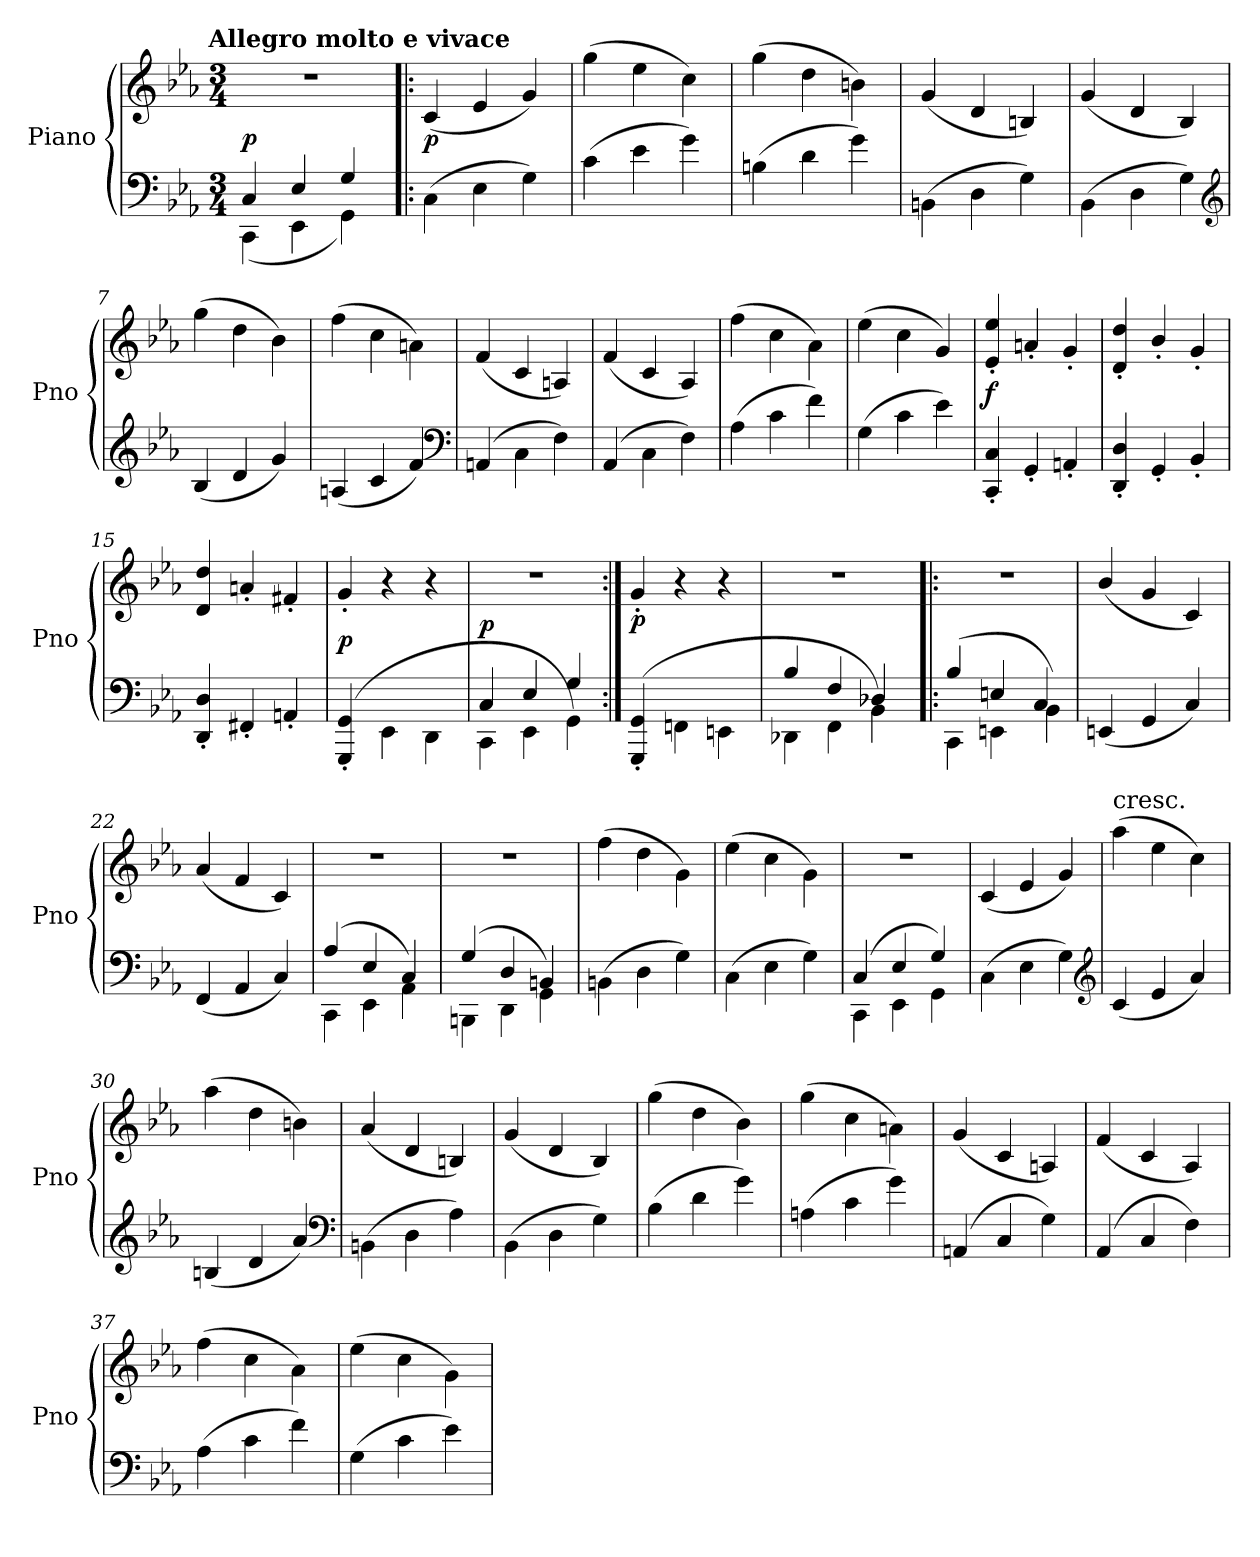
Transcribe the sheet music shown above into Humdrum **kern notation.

**kern	**kern	**dynam
*part1	*part1	*part1
*staff2	*staff1	*staff1/2
*I"Piano	*	*
*I'Pno	*	*
*clefF4	*clefG2	*
*k[b-e-a-]	*k[b-e-a-]	*
*c:	*c:	*
!!LO:TX:omd:t=Allegro molto e vivace
*M3/4	*M3/4	*
*MM320	*MM320	*
=1	=1	=1
*^	*	*
4C/	(4CC\	2.r	p
4E-/	4EE-\	.	.
4G/	4GG\)	.	.
*v	*v	*	*
=2!|:	=2!|:	=2!|:
(4C\	(4c/	p
4E-\	4e-/	.
4G\)	4g/)	.
=3	=3	=3
(4c\	(4gg\	.
4e-\	4ee-\	.
4g\)	4cc\)	.
=4	=4	=4
(4Bn\	(4gg\	.
4d\	4dd\	.
4g\)	4bn\)	.
=5	=5	=5
(4BBn\	(4g/	.
4D\	4d/	.
4G\)	4Bn/)	.
=6	=6	=6
(4BB-\	(4g/	.
4D\	4d/	.
4G\)	4B-/)	.
*clefG2	*	*
=7	=7	=7
(4B-/	(4gg\	.
4d/	4dd\	.
4g/)	4b-\)	.
=8	=8	=8
(4An/	(4ff\	.
4c/	4cc\	.
4f/)	4an\)	.
*clefF4	*	*
=9	=9	=9
(4AAn/	(4f/	.
4C\	4c/	.
4F\)	4An/)	.
=10	=10	=10
(4AA-/	(4f/	.
4C\	4c/	.
4F\)	4A-/)	.
=11	=11	=11
(4A-\	(4ff\	.
4c\	4cc\	.
4f\)	4a-\)	.
=12	=12	=12
(4G\	(4ee-\	.
4c\	4cc\	.
4e-\)	4g/)	.
=13	=13	=13
4CC'/ 4C'/	4e-'/ 4ee-'/	f
4GG'/	4an'/	.
4AAn'/	4g'/	.
=14	=14	=14
4DD'/ 4D'/	4d'/ 4dd'/	.
4GG'/	4b-'/	.
4BB-'/	4g'/	.
=15	=15	=15
4DD'/ 4D'/	4d/ 4dd/	.
4FF#X'/	4an'/	.
4AAn'/	4f#X'/	.
=16	=16	=16
(4GGG'/ 4GG'/	4g'/	p
4EE-\	4r	.
4DD\	4r	.
=17	=17	=17
*^	*	*
4C/	4CC\	2.r	p
4E-/	4EE-\	.	.
4G/	4GG\)	.	.
*v	*v	*	*
=18:|!	=18:|!	=18:|!
(4GGG'/ 4GG'/	4g'/	p
4FFn\	4r	.
4EEn\	4r	.
=19	=19	=19
*^	*	*
4B-/	4DD-X\	2.r	.
4F/	4FF\	.	.
4D-X/	4BB-\)	.	.
=20!|:	=20!|:	=20!|:	=20!|:
(4B-/	4CC\	2.r	.
4En/	4EEn\	.	.
4C/	4BB-\)	.	.
*v	*v	*	*
=21	=21	=21
(4EEn/	(4b-/	.
4GG/	4g/	.
4C/)	4c/)	.
=22	=22	=22
(4FF/	(4a-/	.
4AA-/	4f/	.
4C/)	4c/)	.
=23	=23	=23
*^	*	*
(4A-/	4CC\	2.r	.
4E-/	4EE-\	.	.
4C/)	4AA-\	.	.
=24	=24	=24	=24
(4G/	4BBBn\	2.r	.
4D/	4DD\	.	.
4BBn/)	4GG\	.	.
*v	*v	*	*
=25	=25	=25
(4BBn\	(4ff\	.
4D\	4dd\	.
4G\)	4g\)	.
=26	=26	=26
(4C\	(4ee-\	.
4E-\	4cc\	.
4G\)	4g\)	.
=27	=27	=27
*^	*	*
(4C/	4CC\	2.r	.
4E-/	4EE-\	.	.
4G/)	4GG\	.	.
*v	*v	*	*
=28	=28	=28
(4C\	(4c/	.
4E-\	4e-/	.
4G\)	4g/)	.
*clefG2	*	*
=29	=29	=29
!	!LO:TX:t=cresc.	!
(4c/	(4aa-\	.
4e-/	4ee-\	.
4a-/)	4cc\)	.
=30	=30	=30
(4Bn/	(4aa-\	.
4d/	4dd\	.
4a-/)	4bn\)	.
*clefF4	*	*
=31	=31	=31
(4BBn\	(4a-/	.
4D\	4d/	.
4A-\)	4Bn/)	.
=32	=32	=32
(4BB-\	(4g/	.
4D\	4d/	.
4G\)	4B-/)	.
=33	=33	=33
(4B-\	(4gg\	.
4d\	4dd\	.
4g\)	4b-\)	.
=34	=34	=34
(4An\	(4gg\	.
4c\	4cc\	.
4g\)	4an\)	.
=35	=35	=35
(4AAn/	(4g/	.
4C/	4c/	.
4G\)	4An/)	.
=36	=36	=36
(4AA-/	(4f/	.
4C/	4c/	.
4F\)	4A-/)	.
=37	=37	=37
(4A-\	(4ff\	.
4c\	4cc\	.
4f\)	4a-\)	.
=38	=38	=38
(4G\	(4ee-\	.
4c\	4cc\	.
4e-\)	4g\)	.
=	=	=
*-	*-	*-
